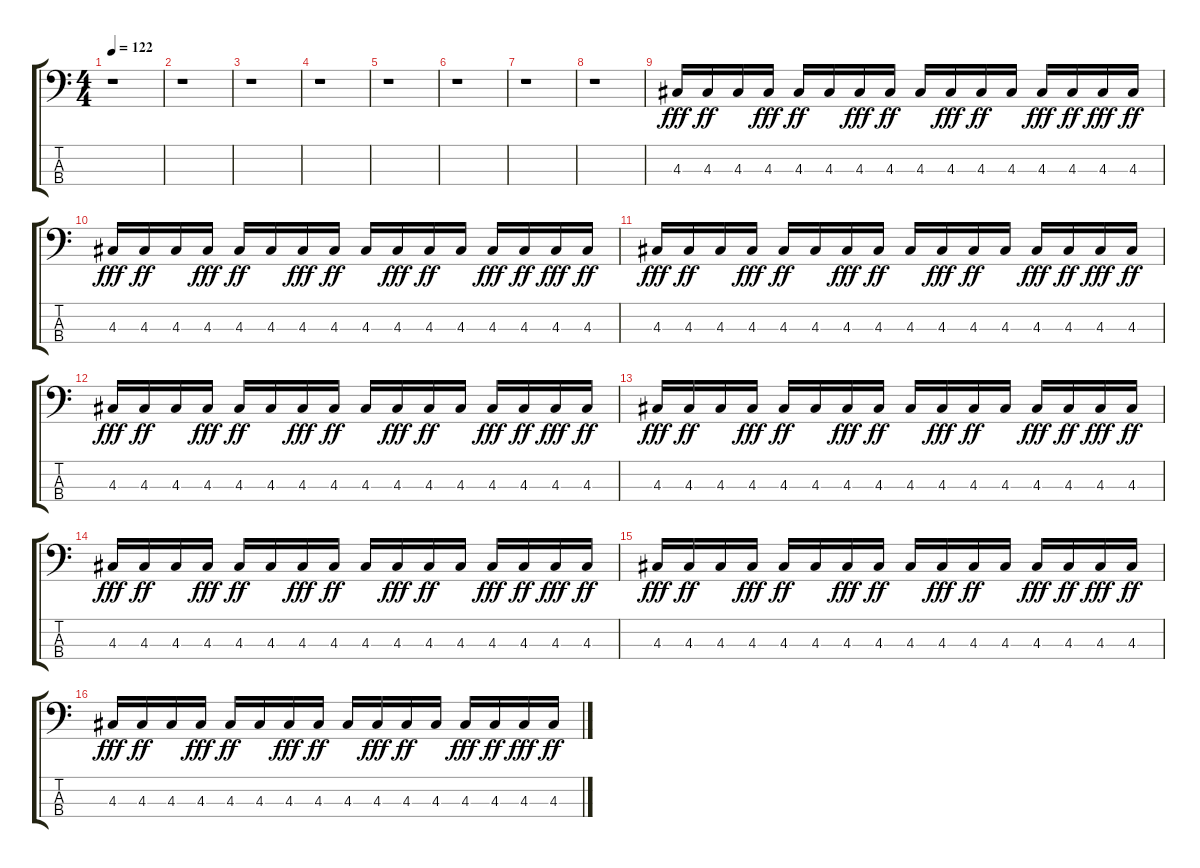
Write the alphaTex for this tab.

\track "" {solo instrument electricbasspick}
\staff {score tabs}
\tuning (G2 D2 A1 E1) {hide}
\ts (4 4)
\tempo 122
\clef f4
\ks c
r.1{dy ff} |
r.1 |
r.1 |
r.1 |
r.1 |
r.1 |
r.1 |
r.1 |
4.3.16{dy fff} 4.3.16{dy ff} 4.3.16 4.3.16{dy fff} 4.3.16{dy ff} 4.3.16 4.3.16{dy fff} 4.3.16{dy ff} 4.3.16 4.3.16{dy fff} 4.3.16{dy ff} 4.3.16 4.3.16{dy fff} 4.3.16{dy ff} 4.3.16{dy fff} 4.3.16{dy ff} |
4.3.16{dy fff} 4.3.16{dy ff} 4.3.16 4.3.16{dy fff} 4.3.16{dy ff} 4.3.16 4.3.16{dy fff} 4.3.16{dy ff} 4.3.16 4.3.16{dy fff} 4.3.16{dy ff} 4.3.16 4.3.16{dy fff} 4.3.16{dy ff} 4.3.16{dy fff} 4.3.16{dy ff} |
4.3.16{dy fff} 4.3.16{dy ff} 4.3.16 4.3.16{dy fff} 4.3.16{dy ff} 4.3.16 4.3.16{dy fff} 4.3.16{dy ff} 4.3.16 4.3.16{dy fff} 4.3.16{dy ff} 4.3.16 4.3.16{dy fff} 4.3.16{dy ff} 4.3.16{dy fff} 4.3.16{dy ff} |
4.3.16{dy fff} 4.3.16{dy ff} 4.3.16 4.3.16{dy fff} 4.3.16{dy ff} 4.3.16 4.3.16{dy fff} 4.3.16{dy ff} 4.3.16 4.3.16{dy fff} 4.3.16{dy ff} 4.3.16 4.3.16{dy fff} 4.3.16{dy ff} 4.3.16{dy fff} 4.3.16{dy ff} |
4.3.16{dy fff} 4.3.16{dy ff} 4.3.16 4.3.16{dy fff} 4.3.16{dy ff} 4.3.16 4.3.16{dy fff} 4.3.16{dy ff} 4.3.16 4.3.16{dy fff} 4.3.16{dy ff} 4.3.16 4.3.16{dy fff} 4.3.16{dy ff} 4.3.16{dy fff} 4.3.16{dy ff} |
4.3.16{dy fff} 4.3.16{dy ff} 4.3.16 4.3.16{dy fff} 4.3.16{dy ff} 4.3.16 4.3.16{dy fff} 4.3.16{dy ff} 4.3.16 4.3.16{dy fff} 4.3.16{dy ff} 4.3.16 4.3.16{dy fff} 4.3.16{dy ff} 4.3.16{dy fff} 4.3.16{dy ff} |
4.3.16{dy fff} 4.3.16{dy ff} 4.3.16 4.3.16{dy fff} 4.3.16{dy ff} 4.3.16 4.3.16{dy fff} 4.3.16{dy ff} 4.3.16 4.3.16{dy fff} 4.3.16{dy ff} 4.3.16 4.3.16{dy fff} 4.3.16{dy ff} 4.3.16{dy fff} 4.3.16{dy ff} |
4.3.16{dy fff} 4.3.16{dy ff} 4.3.16 4.3.16{dy fff} 4.3.16{dy ff} 4.3.16 4.3.16{dy fff} 4.3.16{dy ff} 4.3.16 4.3.16{dy fff} 4.3.16{dy ff} 4.3.16 4.3.16{dy fff} 4.3.16{dy ff} 4.3.16{dy fff} 4.3.16{dy ff}
